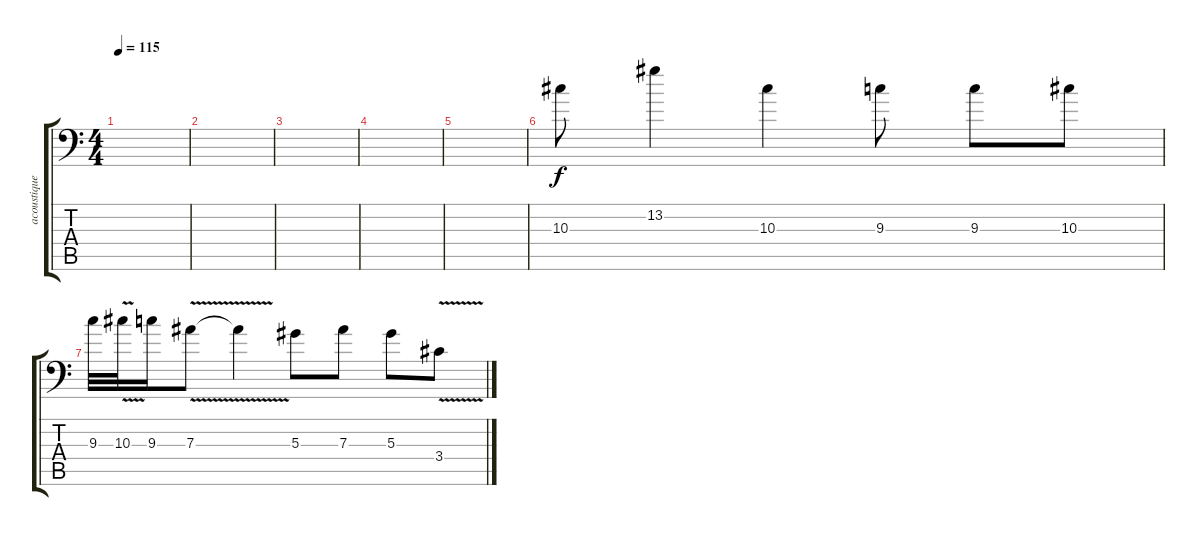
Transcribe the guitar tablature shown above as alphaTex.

\track ("acoustique" "acoustique") {instrument acousticguitarsteel}
\staff {score tabs}
\tuning (C4 G3 Eb3 Bb2 F2 Bb1) {hide}
\ts (4 4)
\tempo 115
\clef f4
\ks c
|
|
|
|
|
10.3.8 13.2.4 10.3.4 9.3.8 9.3.8 10.3.8 |
9.3.32 10.3{v}.32 9.3.16 7.3{v}.8 7.3{t}.4 5.3.8 7.3.8 5.3.8 3.4{v}.8
